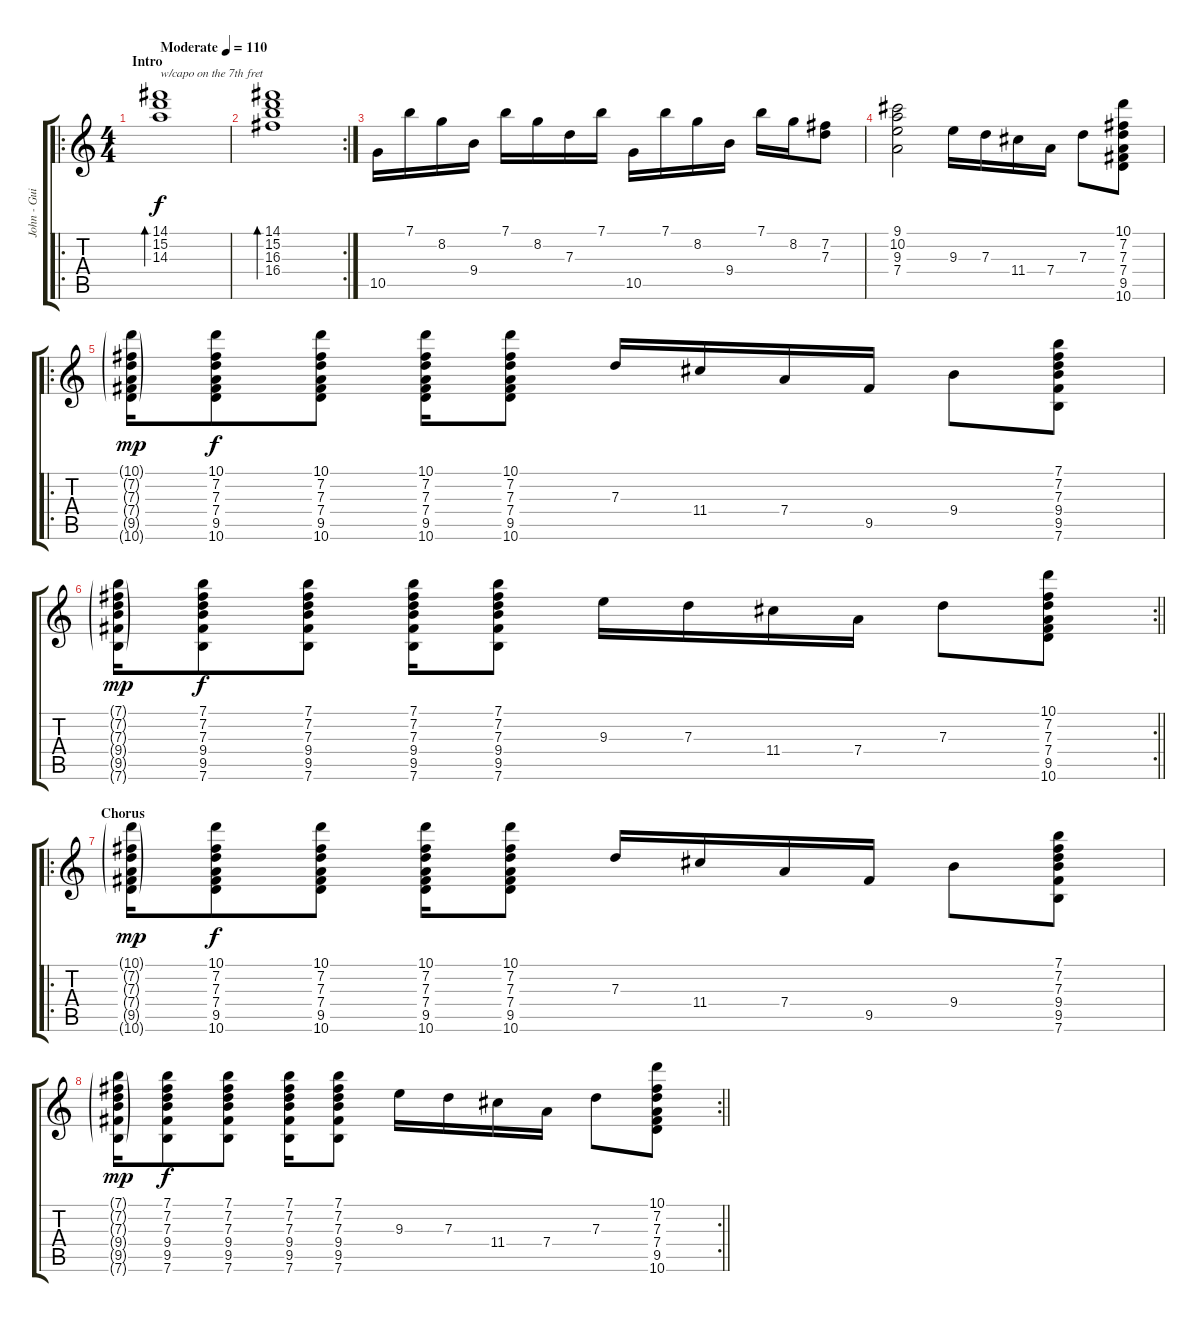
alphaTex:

\track ("John - Guitar" "John - Gui") {instrument acousticguitarsteel}
\staff {score tabs}
\tuning (E4 B3 G3 D3 A2 E2) {hide}
\ro
\ts (4 4)
\section ("" "Intro")
\tempo (110 "Moderate")
\clef g2
\ks c
(14.1 15.2 14.3).1{bd 120 txt "w/capo on the 7th fret" dy f instrument acousticguitarsteel} |
\rc 2
(14.1 15.2 16.3 16.4).1{bd 120} |
10.5.16 7.1.16 8.2.16 9.4.16 7.1.16 8.2.16 7.3.16 7.1.16 10.5.16 7.1.16 8.2.16 9.4.16 7.1.16 8.2.16 (7.2 7.3).8 |
(9.1 10.2 9.3 7.4).2 9.3.16 7.3.16 11.4.16 7.4.16 7.3.8 (10.1 7.2 7.3 7.4 9.5 10.6).8 |
\ro
(10.1{g} 7.2{g} 7.3{g} 7.4{g} 9.5{g} 10.6{g}).16{dy mp} (10.1 7.2 7.3 7.4 9.5 10.6).8{dy f} (10.1 7.2 7.3 7.4 9.5 10.6).8 (10.1 7.2 7.3 7.4 9.5 10.6).16 (10.1 7.2 7.3 7.4 9.5 10.6).8 7.3.16 11.4.16 7.4.16 9.5.16 9.4.8 (7.1 7.2 7.3 9.4 9.5 7.6).8 |
\rc 2
\barLineRight lightlight
(7.1{g} 7.2{g} 7.3{g} 9.4{g} 9.5{g} 7.6{g}).16{dy mp} (7.1 7.2 7.3 9.4 9.5 7.6).8{dy f} (7.1 7.2 7.3 9.4 9.5 7.6).8 (7.1 7.2 7.3 9.4 9.5 7.6).16 (7.1 7.2 7.3 9.4 9.5 7.6).8 9.3.16 7.3.16 11.4.16 7.4.16 7.3.8 (10.1 7.2 7.3 7.4 9.5 10.6).8 |
\ro
\section ("" "Chorus")
(10.1{g} 7.2{g} 7.3{g} 7.4{g} 9.5{g} 10.6{g}).16{dy mp} (10.1 7.2 7.3 7.4 9.5 10.6).8{dy f} (10.1 7.2 7.3 7.4 9.5 10.6).8 (10.1 7.2 7.3 7.4 9.5 10.6).16 (10.1 7.2 7.3 7.4 9.5 10.6).8 7.3.16 11.4.16 7.4.16 9.5.16 9.4.8 (7.1 7.2 7.3 9.4 9.5 7.6).8 |
\rc 2
\barLineRight lightlight
(7.1{g} 7.2{g} 7.3{g} 9.4{g} 9.5{g} 7.6{g}).16{dy mp} (7.1 7.2 7.3 9.4 9.5 7.6).8{dy f} (7.1 7.2 7.3 9.4 9.5 7.6).8 (7.1 7.2 7.3 9.4 9.5 7.6).16 (7.1 7.2 7.3 9.4 9.5 7.6).8 9.3.16 7.3.16 11.4.16 7.4.16 7.3.8 (10.1 7.2 7.3 7.4 9.5 10.6).8
